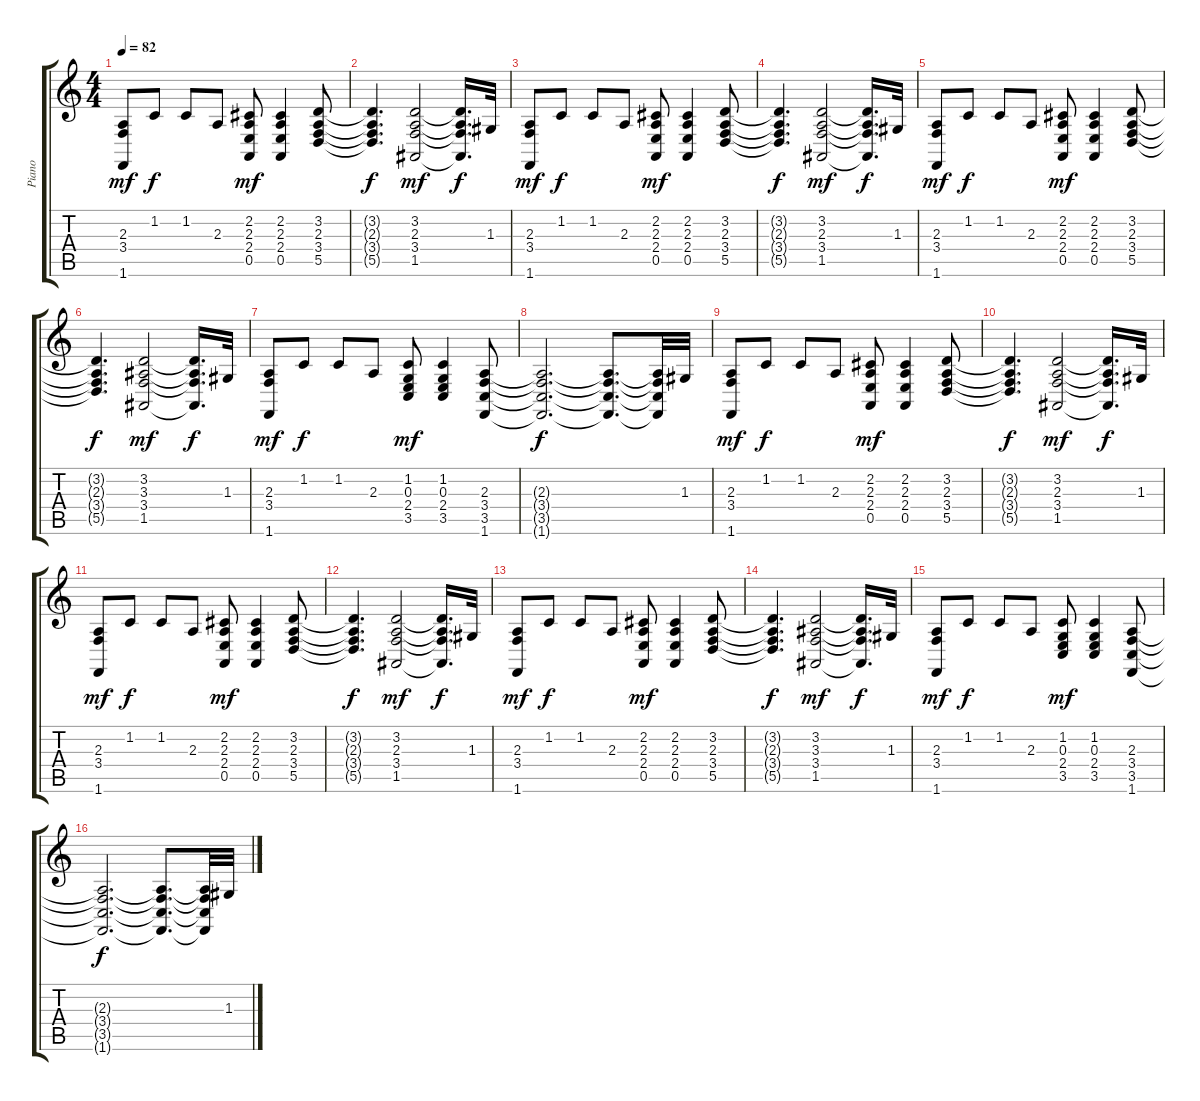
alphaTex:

\track ("Piano" "Piano") {instrument acousticgrandpiano}
\staff {score tabs}
\tuning (E4 B3 G3 D3 A2 E2) {hide}
\ts (4 4)
\tempo 82
\clef g2
\ks c
(2.3 3.4 1.6).8{dy mf} 1.2.8{dy f} 1.2.8 2.3.8 (2.2 2.3 2.4 0.5).8{dy mf} (2.2 2.3 2.4 0.5).4 (3.2 2.3 3.4 5.5).8 |
(3.2{t} 2.3{t} 3.4{t} 5.5{t}).4{d dy f} (3.2 2.3 3.4 1.5).2{dy mf} (3.2{t} 2.3{t} 3.4{t} 1.5{t}).16{d dy f} 1.3.32 |
(2.3 3.4 1.6).8{dy mf} 1.2.8{dy f} 1.2.8 2.3.8 (2.2 2.3 2.4 0.5).8{dy mf} (2.2 2.3 2.4 0.5).4 (3.2 2.3 3.4 5.5).8 |
(3.2{t} 2.3{t} 3.4{t} 5.5{t}).4{d dy f} (3.2 2.3 3.4 1.5).2{dy mf} (3.2{t} 2.3{t} 3.4{t} 1.5{t}).16{d dy f} 1.3.32 |
(2.3 3.4 1.6).8{dy mf} 1.2.8{dy f} 1.2.8 2.3.8 (2.2 2.3 2.4 0.5).8{dy mf} (2.2 2.3 2.4 0.5).4 (3.2 2.3 3.4 5.5).8 |
(3.2{t} 2.3{t} 3.4{t} 5.5{t}).4{d dy f} (3.2 3.3 3.4 1.5).2{dy mf} (3.2{t} 3.3{t} 3.4{t} 1.5{t}).16{d dy f} 1.3.32 |
(2.3 3.4 1.6).8{dy mf} 1.2.8{dy f} 1.2.8 2.3.8 (1.2 0.3 2.4 3.5).8{dy mf} (1.2 0.3 2.4 3.5).4 (2.3 3.4 3.5 1.6).8 |
(2.3{t} 3.4{t} 3.5{t} 1.6{t}).2{d dy f} (2.3{t} 3.4{t} 3.5{t} 1.6{t}).8{d} (2.3{t} 3.4{t} 3.5{t} 1.6{t}).32 1.3.32 |
(2.3 3.4 1.6).8{dy mf} 1.2.8{dy f} 1.2.8 2.3.8 (2.2 2.3 2.4 0.5).8{dy mf} (2.2 2.3 2.4 0.5).4 (3.2 2.3 3.4 5.5).8 |
(3.2{t} 2.3{t} 3.4{t} 5.5{t}).4{d dy f} (3.2 2.3 3.4 1.5).2{dy mf} (3.2{t} 2.3{t} 3.4{t} 1.5{t}).16{d dy f} 1.3.32 |
(2.3 3.4 1.6).8{dy mf} 1.2.8{dy f} 1.2.8 2.3.8 (2.2 2.3 2.4 0.5).8{dy mf} (2.2 2.3 2.4 0.5).4 (3.2 2.3 3.4 5.5).8 |
(3.2{t} 2.3{t} 3.4{t} 5.5{t}).4{d dy f} (3.2 2.3 3.4 1.5).2{dy mf} (3.2{t} 2.3{t} 3.4{t} 1.5{t}).16{d dy f} 1.3.32 |
(2.3 3.4 1.6).8{dy mf} 1.2.8{dy f} 1.2.8 2.3.8 (2.2 2.3 2.4 0.5).8{dy mf} (2.2 2.3 2.4 0.5).4 (3.2 2.3 3.4 5.5).8 |
(3.2{t} 2.3{t} 3.4{t} 5.5{t}).4{d dy f} (3.2 3.3 3.4 1.5).2{dy mf} (3.2{t} 3.3{t} 3.4{t} 1.5{t}).16{d dy f} 1.3.32 |
(2.3 3.4 1.6).8{dy mf} 1.2.8{dy f} 1.2.8 2.3.8 (1.2 0.3 2.4 3.5).8{dy mf} (1.2 0.3 2.4 3.5).4 (2.3 3.4 3.5 1.6).8 |
(2.3{t} 3.4{t} 3.5{t} 1.6{t}).2{d dy f} (2.3{t} 3.4{t} 3.5{t} 1.6{t}).8{d} (2.3{t} 3.4{t} 3.5{t} 1.6{t}).32 1.3.32
